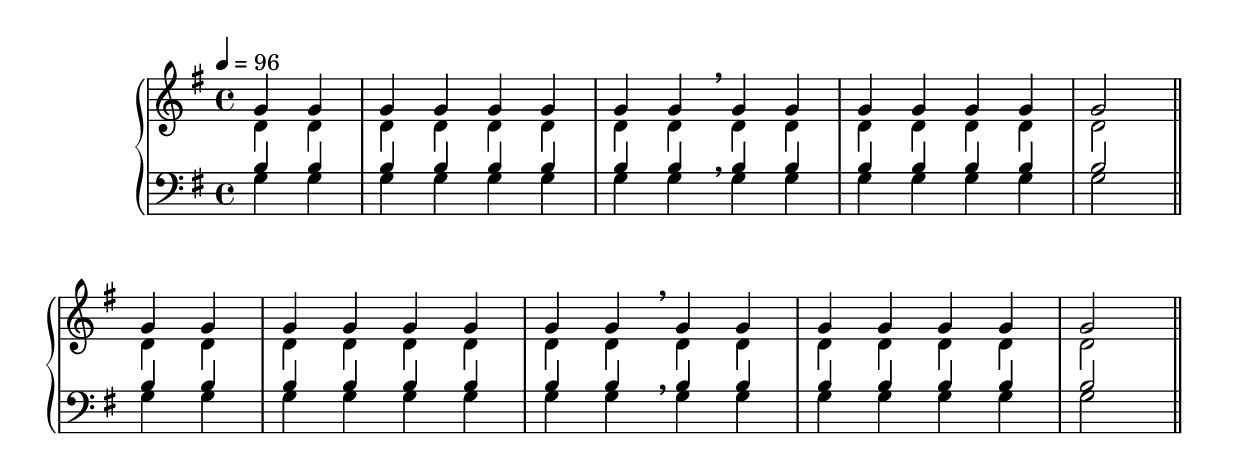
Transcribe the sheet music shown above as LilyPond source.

Timeline = {
  \time 4/4
  \tempo 4=96
  \partial 2
  s2 | s1 | s2 \breathe s2 | s1 | s2 \bar "||" \break
  s2 | s1 | s2 \breathe s2 | s1 | s2 \bar "||"
}

SopranoMusic = \relative g' {
  g4 g | g g g g | g g g g | g g g g | g2
  g4 g | g g g g | g g g g | g g g g | g2
}

AltoMusic = \relative c' {
  d4 d | d d d d | d d d d | d d d d | d2
  d4 d | d d d d | d d d d | d d d d | d2
}

TenorMusic = \relative a {
  b4 b | b b b b | b b b b | b b b b | b2
  b4 b | b b b b | b b b b | b b b b | b2
}

BassMusic =  \relative g {
  g4 g | g g g g | g g g g | g g g g | g2
  g4 g | g g g g | g g g g | g g g g | g2
}

global = {
 \key g \major
}

\score {  % Start score
  <<
    \new PianoStaff <<  % Start pianostaff
      \new Staff <<  % Start Staff = RH
        \global
        \clef "treble"
        \new Voice = "Soprano" <<  % Start Voice = "Soprano"
          \Timeline
          \voiceOne
          \SopranoMusic
        >>  % End Voice = "Soprano"
        \new Voice = "Alto" <<  % Start Voice = "Alto"
          \Timeline
          \voiceTwo
          \AltoMusic
        >>  % End Voice = "Alto"
      >>  % End Staff = RH
      \new Staff <<  % Start Staff = LH
        \global
        \clef "bass"
        \new Voice = "Tenor" <<  % Start Voice = "Tenor"
          \Timeline
          \voiceOne
          \TenorMusic
        >>  % End Voice = "Tenor"
        \new Voice = "Bass" <<  % Start Voice = "Bass"
          \Timeline
          \voiceTwo
          \BassMusic
        >>  % End Voice = "Bass"
      >>  % End Staff = LH
    >>  % End pianostaff
  >>
}  % End score

